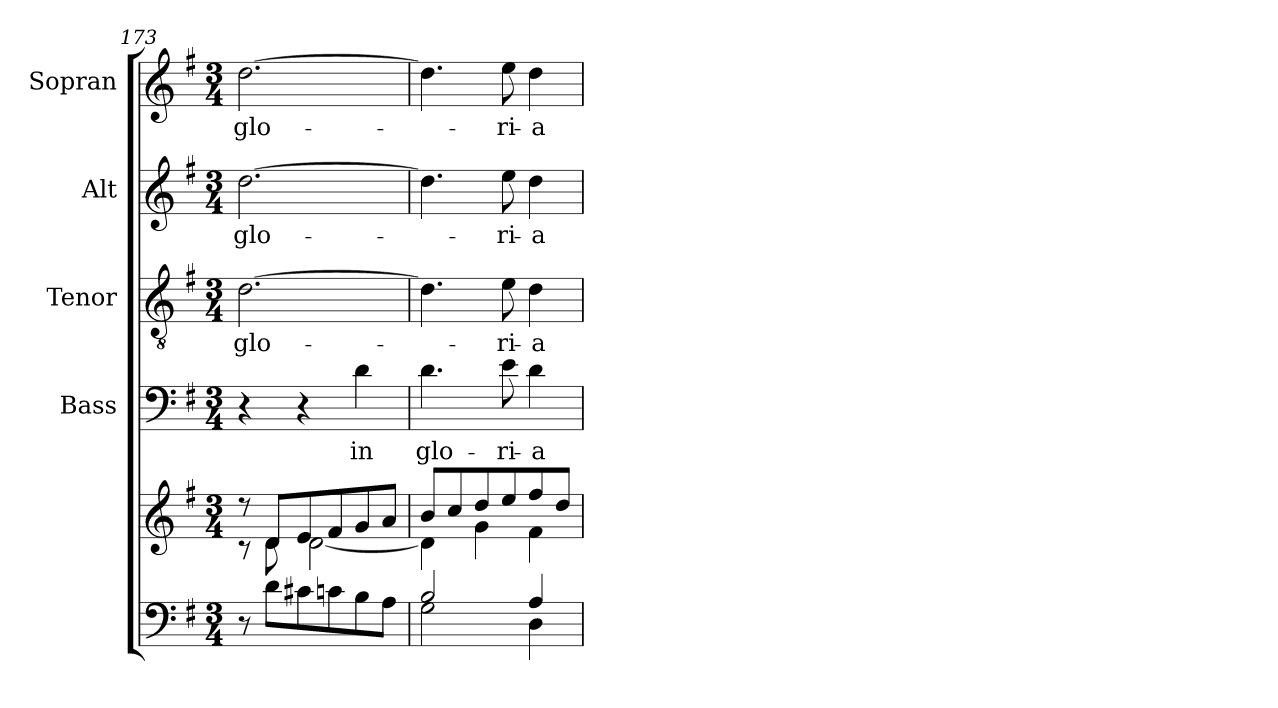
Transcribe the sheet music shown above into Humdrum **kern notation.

**kern	**kern	**kern	**text	**kern	**text	**kern	**text	**kern	**text
*part5	*part5	*part4	*part4	*part3	*part3	*part2	*part2	*part1	*part1
*staff6	*staff5	*staff4	*staff4	*staff3	*staff3	*staff2	*staff2	*staff1	*staff1
*	*	*I"Bass	*	*I"Tenor	*	*I"Alt	*	*I"Sopran	*
*	*	*I'B.	*	*I'T.	*	*I'A.	*	*I'S.	*
!!LO:PB:g=z
*clefF4	*clefG2	*clefF4	*	*clefGv2	*	*clefG2	*	*clefG2	*
*k[f#]	*k[f#]	*k[f#]	*	*k[f#]	*	*k[f#]	*	*k[f#]	*
*G:	*G:	*G:	*	*G:	*	*G:	*	*G:	*
*M3/4	*M3/4	*M3/4	*	*M3/4	*	*M3/4	*	*M3/4	*
=173	=173	=173	=173	=173	=173	=173	=173	=173	=173
*	*^	*	*	*	*	*	*	*	*
!	!	!	!	!	!	!LO:LY:b	!	!LO:LY:b	!	!LO:LY:b
8r	8r	8r	4r	.	[2.d\	glo-	[2.dd\	glo-	[2.dd\	glo-
8d\L	8d/L	8d\	.	.	.	.	.	.	.	.
8c#X\	8e/	[<2d\	4r	.	.	.	.	.	.	.
8cn\	8f#/	.	.	.	.	.	.	.	.	.
!	!	!	!	!LO:LY:b	!	!	!	!	!	!
8B\	8g/	.	4d\	in	.	.	.	.	.	.
8A\J	8a/J	.	.	.	.	.	.	.	.	.
=174	=174	=174	=174	=174	=174	=174	=174	=174	=174	=174
*^	*	*	*	*	*	*	*	*	*	*
!	!	!	!	!	!LO:LY:b	!	!	!	!	!	!
2B/	2G\	8b/L	4d\]	4.d\	glo-	4.d\]	.	4.dd\]	.	4.dd\]	.
.	.	8cc/	.	.	.	.	.	.	.	.	.
.	.	8dd/	4g\	.	.	.	.	.	.	.	.
!	!	!	!	!	!LO:LY:b	!	!LO:LY:b	!	!LO:LY:b	!	!LO:LY:b
.	.	8ee/	.	8e\	-ri-	8e\	-ri-	8ee\	-ri-	8ee\	-ri-
!	!	!	!	!	!LO:LY:b	!	!LO:LY:b	!	!LO:LY:b	!	!LO:LY:b
4A/	4D\	8ff#/	4f#\	4d\	-a	4d\	-a	4dd\	-a	4dd\	-a
.	.	8dd/J	.	.	.	.	.	.	.	.	.
*v	*v	*	*	*	*	*	*	*	*	*	*
*	*v	*v	*	*	*	*	*	*	*	*
=	=	=	=	=	=	=	=	=	=
*-	*-	*-	*-	*-	*-	*-	*-	*-	*-
